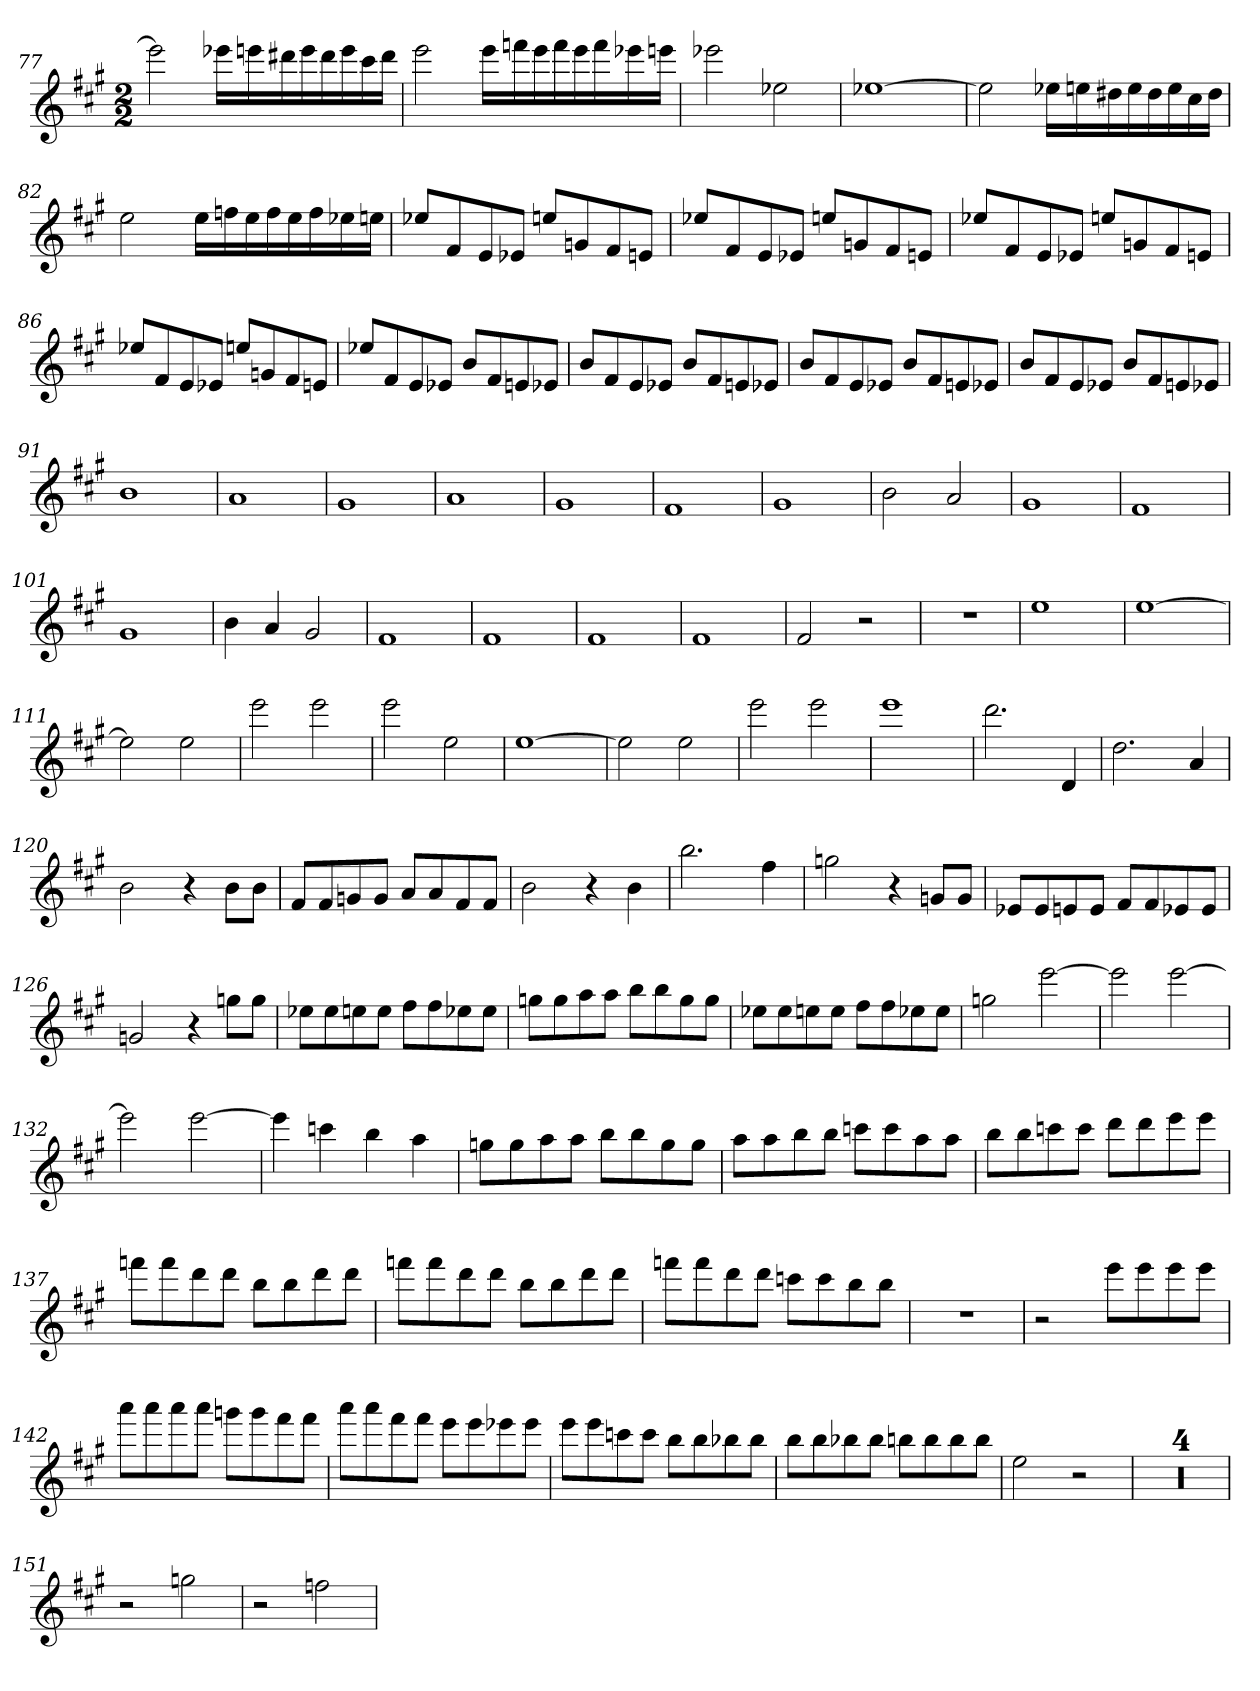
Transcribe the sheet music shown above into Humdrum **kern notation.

**kern
*part1
*staff1
*clefG2
*k[f#c#g#]
*A:
*M2/2
=77
2eee-]
16eee-X\LL
16eeen\
16ddd#X\
16eee\
16ddd#\
16eee\
16ccc#\
16ddd#\JJ
=78
2eee
16eee\LL
16fffn\
16eee\
16fff\
16eee\
16fff\
16eee-X\
16eeen\JJ
=79
2eee-X
2ee-X
=80
[1ee-X
=81
2ee-]
16ee-X\LL
16een\
16dd#X\
16ee\
16dd#\
16ee\
16cc#\
16dd#\JJ
=82
2ee
16ee\LL
16ffn\
16ee\
16ff\
16ee\
16ff\
16ee-X\
16een\JJ
=83
8ee-X/L
8f#/
8e/
8e-X/J
8een/L
8gn/
8f#/
8en/J
=84
8ee-X/L
8f#/
8e/
8e-X/J
8een/L
8gn/
8f#/
8en/J
=85
8ee-X/L
8f#/
8e/
8e-X/J
8een/L
8gn/
8f#/
8en/J
=86
8ee-X/L
8f#/
8e/
8e-X/J
8een/L
8gn/
8f#/
8en/J
=87
8ee-X/L
8f#/
8e/
8e-X/J
8b/L
8f#/
8en/
8e-X/J
=88
8b/L
8f#/
8e/
8e-X/J
8b/L
8f#/
8en/
8e-X/J
=89
8b/L
8f#/
8e/
8e-X/J
8b/L
8f#/
8en/
8e-X/J
=90
8b/L
8f#/
8e/
8e-X/J
8b/L
8f#/
8en/
8e-X/J
=91
1b
=92
1a
=93
1g#
=94
1a
=95
1g#
=96
1f#
=97
1g#
=98
2b
2a
=99
1g#
=100
1f#
=101
1g#
=102
4b
4a
2g#
=103
1f#
=104
1f#
=105
1f#
=106
1f#
=107
2f#
2r
=108
1r
=109
1ee
=110
[1ee
=111
2ee]
2ee
=112
2eee
2eee
=113
2eee
2ee
=114
[1ee
=115
2ee]
2ee
=116
2eee
2eee
=117
1eee
=118
2.ddd
4d
=119
2.dd
4a
=120
2b
4r
8b\L
8b\J
=121
8f#/L
8f#/
8gn/
8g/J
8a/L
8a/
8f#/
8f#/J
=122
2b
4r
4b
=123
2.bb
4ff#
=124
2ggn
4r
8gn/L
8g/J
=125
8e-X/L
8e-/
8en/
8e/J
8f#/L
8f#/
8e-X/
8e-/J
=126
2gn
4r
8ggn\L
8gg\J
=127
8ee-X\L
8ee-\
8een\
8ee\J
8ff#\L
8ff#\
8ee-X\
8ee-\J
=128
8ggn\L
8gg\
8aa\
8aa\J
8bb\L
8bb\
8gg\
8gg\J
=129
8ee-X\L
8ee-\
8een\
8ee\J
8ff#\L
8ff#\
8ee-X\
8ee-\J
=130
2ggn
[2eee
=131
2eee]
[2eee
=132
2eee]
[2eee
=133
4eee]
4cccn
4bb
4aa
=134
8ggn\L
8gg\
8aa\
8aa\J
8bb\L
8bb\
8gg\
8gg\J
=135
8aa\L
8aa\
8bb\
8bb\J
8cccn\L
8ccc\
8aa\
8aa\J
=136
8bb\L
8bb\
8cccn\
8ccc\J
8ddd\L
8ddd\
8eee\
8eee\J
=137
8fffn\L
8fff\
8ddd\
8ddd\J
8bb\L
8bb\
8ddd\
8ddd\J
=138
8fffn\L
8fff\
8ddd\
8ddd\J
8bb\L
8bb\
8ddd\
8ddd\J
=139
8fffn\L
8fff\
8ddd\
8ddd\J
8cccn\L
8ccc\
8bb\
8bb\J
=140
1r
=141
2r
8eee\L
8eee\
8eee\
8eee\J
=142
8aaa\L
8aaa\
8aaa\
8aaa\J
8gggn\L
8ggg\
8fff#\
8fff#\J
=143
8aaa\L
8aaa\
8fff#\
8fff#\J
8eee\L
8eee\
8eee-X\
8eee-\J
=144
8eee\L
8eee\
8cccn\
8ccc\J
8bb\L
8bb\
8bb-X\
8bb-\J
=145
8bb\L
8bb\
8bb-X\
8bb-\J
8bbn\L
8bb\
8bb\
8bb\J
=146
2ee
2r
=147
1r
=148
1r
=149
1r
=150
1r
=151
2r
2ggn
=152
2r
2ffn
=
*-
